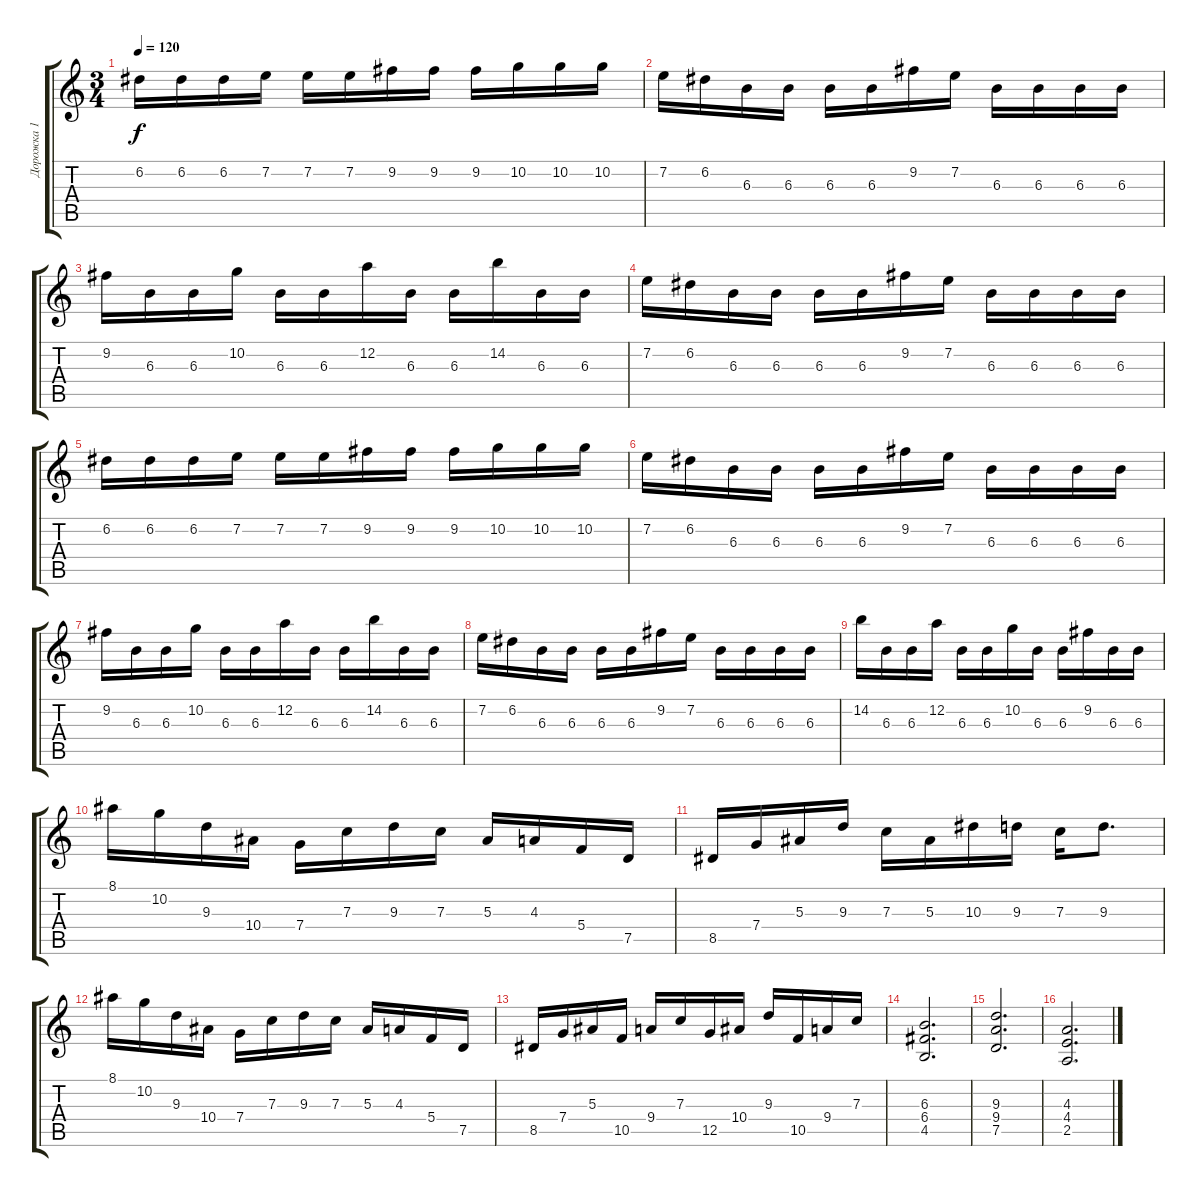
\track ("Дорожка 1" "Дорожка 1") {instrument distortionguitar}
\staff {score tabs}
\tuning (D4 A3 F3 C3 G2 D2) {hide}
\ts (3 4)
\tempo 120
\clef g2
\ks c
6.2.16{dy f} 6.2.16 6.2.16 7.2.16 7.2.16 7.2.16 9.2.16 9.2.16 9.2.16 10.2.16 10.2.16 10.2.16 |
7.2.16 6.2.16 6.3.16 6.3.16 6.3.16 6.3.16 9.2.16 7.2.16 6.3.16 6.3.16 6.3.16 6.3.16 |
9.2.16 6.3.16 6.3.16 10.2.16 6.3.16 6.3.16 12.2.16 6.3.16 6.3.16 14.2.16 6.3.16 6.3.16 |
7.2.16 6.2.16 6.3.16 6.3.16 6.3.16 6.3.16 9.2.16 7.2.16 6.3.16 6.3.16 6.3.16 6.3.16 |
6.2.16 6.2.16 6.2.16 7.2.16 7.2.16 7.2.16 9.2.16 9.2.16 9.2.16 10.2.16 10.2.16 10.2.16 |
7.2.16 6.2.16 6.3.16 6.3.16 6.3.16 6.3.16 9.2.16 7.2.16 6.3.16 6.3.16 6.3.16 6.3.16 |
9.2.16 6.3.16 6.3.16 10.2.16 6.3.16 6.3.16 12.2.16 6.3.16 6.3.16 14.2.16 6.3.16 6.3.16 |
7.2.16 6.2.16 6.3.16 6.3.16 6.3.16 6.3.16 9.2.16 7.2.16 6.3.16 6.3.16 6.3.16 6.3.16 |
14.2.16 6.3.16 6.3.16 12.2.16 6.3.16 6.3.16 10.2.16 6.3.16 6.3.16 9.2.16 6.3.16 6.3.16 |
8.1.16 10.2.16 9.3.16 10.4.16 7.4.16 7.3.16 9.3.16 7.3.16 5.3.16 4.3.16 5.4.16 7.5.16 |
8.5.16 7.4.16 5.3.16 9.3.16 7.3.16 5.3.16 10.3.16 9.3.16 7.3.16 9.3.8{d} |
8.1.16 10.2.16 9.3.16 10.4.16 7.4.16 7.3.16 9.3.16 7.3.16 5.3.16 4.3.16 5.4.16 7.5.16 |
8.5.16 7.4.16 5.3.16 10.5.16 9.4.16 7.3.16 12.5.16 10.4.16 9.3.16 10.5.16 9.4.16 7.3.16 |
(6.3 6.4 4.5).2{d} |
(9.3 9.4 7.5).2{d} |
(4.3 4.4 2.5).2{d}
